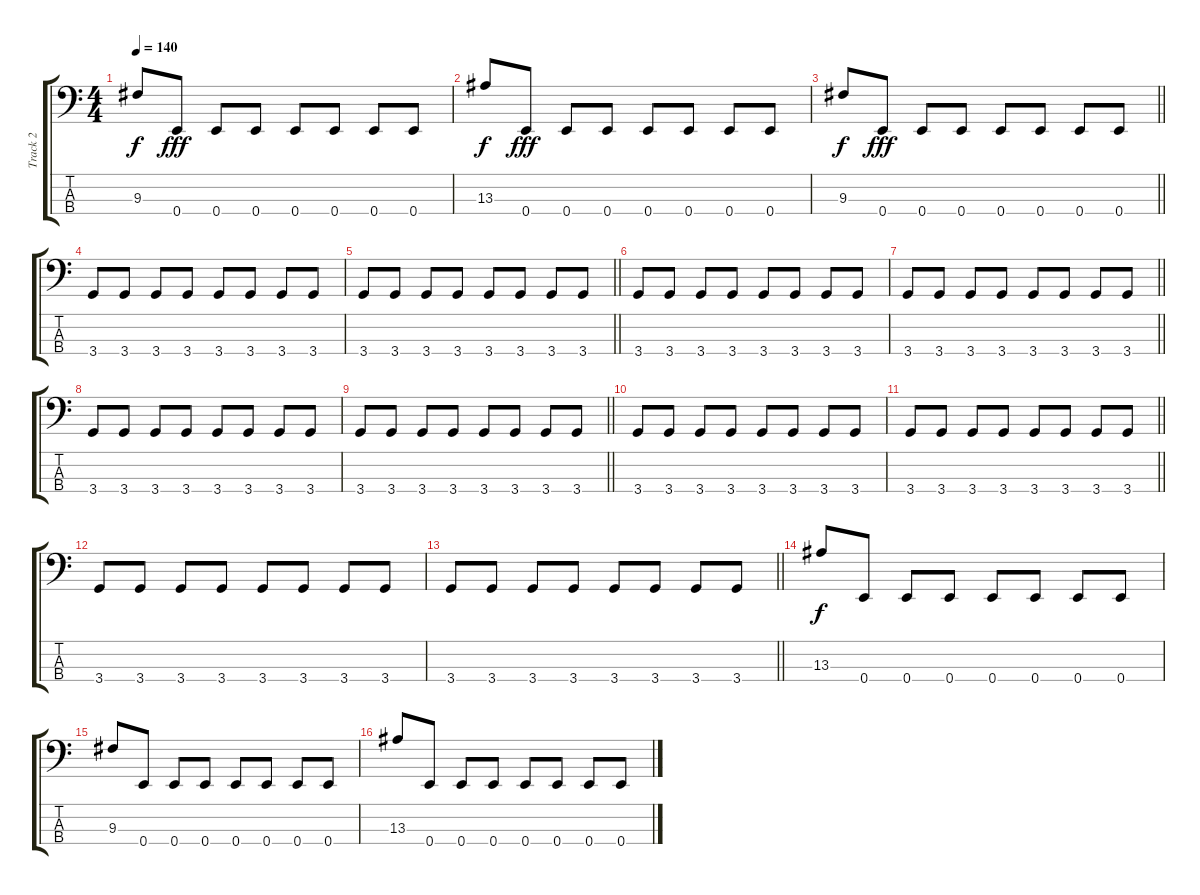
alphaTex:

\track ("Track 2" "Track 2") {instrument electricbassfinger}
\staff {score tabs}
\tuning (G2 D2 A1 E1) {hide}
\ts (4 4)
\tempo 140
\clef f4
\ks c
9.3.8{dy f} 0.4.8{dy fff} 0.4.8 0.4.8 0.4.8 0.4.8 0.4.8 0.4.8 |
13.3.8{dy f} 0.4.8{dy fff} 0.4.8 0.4.8 0.4.8 0.4.8 0.4.8 0.4.8 |
\barLineRight lightlight
9.3.8{dy f} 0.4.8{dy fff} 0.4.8 0.4.8 0.4.8 0.4.8 0.4.8 0.4.8 |
\section ("" "")
3.4.8 3.4.8 3.4.8 3.4.8 3.4.8 3.4.8 3.4.8 3.4.8 |
\barLineRight lightlight
3.4.8 3.4.8 3.4.8 3.4.8 3.4.8 3.4.8 3.4.8 3.4.8 |
3.4.8 3.4.8 3.4.8 3.4.8 3.4.8 3.4.8 3.4.8 3.4.8 |
\barLineRight lightlight
3.4.8 3.4.8 3.4.8 3.4.8 3.4.8 3.4.8 3.4.8 3.4.8 |
3.4.8 3.4.8 3.4.8 3.4.8 3.4.8 3.4.8 3.4.8 3.4.8 |
\barLineRight lightlight
3.4.8 3.4.8 3.4.8 3.4.8 3.4.8 3.4.8 3.4.8 3.4.8 |
3.4.8 3.4.8 3.4.8 3.4.8 3.4.8 3.4.8 3.4.8 3.4.8 |
\barLineRight lightlight
3.4.8 3.4.8 3.4.8 3.4.8 3.4.8 3.4.8 3.4.8 3.4.8 |
3.4.8 3.4.8 3.4.8 3.4.8 3.4.8 3.4.8 3.4.8 3.4.8 |
\barLineRight lightlight
3.4.8 3.4.8 3.4.8 3.4.8 3.4.8 3.4.8 3.4.8 3.4.8 |
\section ("" "")
13.3.8{dy f} 0.4.8 0.4.8 0.4.8 0.4.8 0.4.8 0.4.8 0.4.8 |
9.3.8 0.4.8 0.4.8 0.4.8 0.4.8 0.4.8 0.4.8 0.4.8 |
13.3.8 0.4.8 0.4.8 0.4.8 0.4.8 0.4.8 0.4.8 0.4.8
